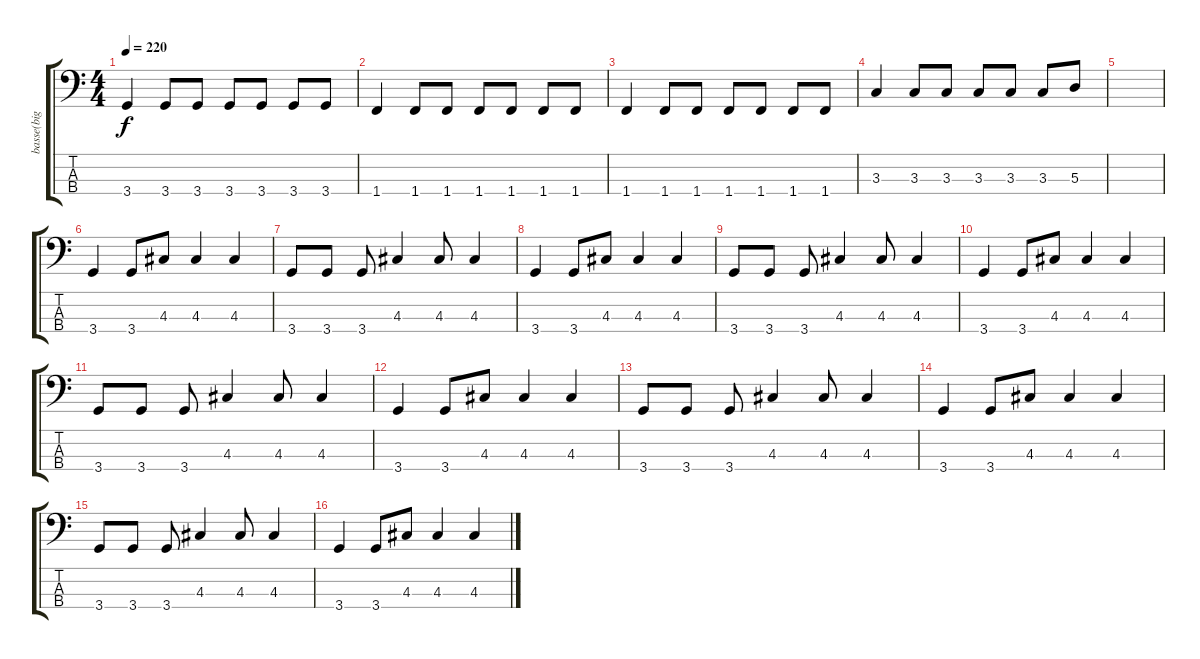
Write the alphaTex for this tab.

\track ("basse(big jay)" "basse(big ") {instrument electricbasspick}
\staff {score tabs}
\tuning (G2 D2 A1 E1) {hide}
\ts (4 4)
\tempo 220
\clef f4
\ks c
3.4.4{dy f} 3.4.8 3.4.8 3.4.8 3.4.8 3.4.8 3.4.8 |
1.4.4 1.4.8 1.4.8 1.4.8 1.4.8 1.4.8 1.4.8 |
1.4.4 1.4.8 1.4.8 1.4.8 1.4.8 1.4.8 1.4.8 |
3.3.4 3.3.8 3.3.8 3.3.8 3.3.8 3.3.8 5.3.8 |
|
3.4.4 3.4.8 4.3.8 4.3.4 4.3.4 |
3.4.8 3.4.8 3.4.8 4.3.4 4.3.8 4.3.4 |
3.4.4 3.4.8 4.3.8 4.3.4 4.3.4 |
3.4.8 3.4.8 3.4.8 4.3.4 4.3.8 4.3.4 |
3.4.4 3.4.8 4.3.8 4.3.4 4.3.4 |
3.4.8 3.4.8 3.4.8 4.3.4 4.3.8 4.3.4 |
3.4.4 3.4.8 4.3.8 4.3.4 4.3.4 |
3.4.8 3.4.8 3.4.8 4.3.4 4.3.8 4.3.4 |
3.4.4 3.4.8 4.3.8 4.3.4 4.3.4 |
3.4.8 3.4.8 3.4.8 4.3.4 4.3.8 4.3.4 |
3.4.4 3.4.8 4.3.8 4.3.4 4.3.4
